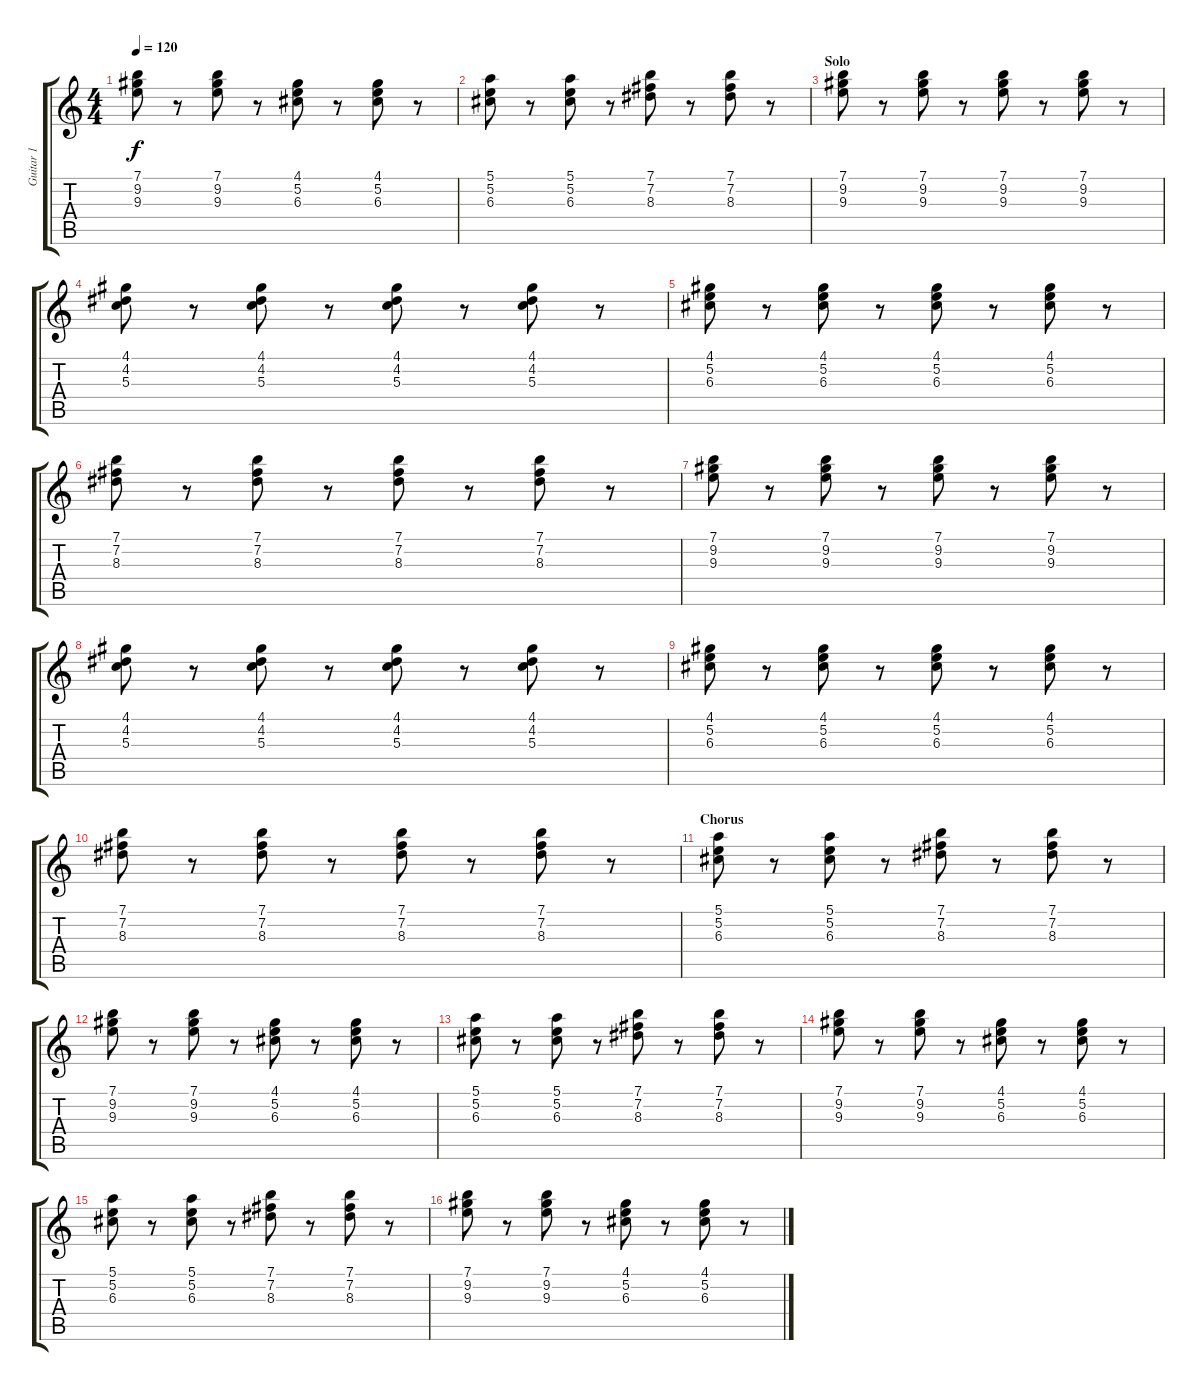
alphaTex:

\track ("Guitar 1" "Guitar 1") {instrument electricguitarclean}
\staff {score tabs}
\tuning (E4 B3 G3 D3 A2 E2) {hide}
\ts (4 4)
\tempo 120
\clef g2
\ks c
(7.1 9.2 9.3).8{dy f} r.8 (7.1 9.2 9.3).8 r.8 (4.1 5.2 6.3).8 r.8 (4.1 5.2 6.3).8 r.8 |
(5.1 5.2 6.3).8 r.8 (5.1 5.2 6.3).8 r.8 (7.1 7.2 8.3).8 r.8 (7.1 7.2 8.3).8 r.8 |
\section ("" "Solo")
(7.1 9.2 9.3).8 r.8 (7.1 9.2 9.3).8 r.8 (7.1 9.2 9.3).8 r.8 (7.1 9.2 9.3).8 r.8 |
(4.1 4.2 5.3).8 r.8 (4.1 4.2 5.3).8 r.8 (4.1 4.2 5.3).8 r.8 (4.1 4.2 5.3).8 r.8 |
(4.1 5.2 6.3).8 r.8 (4.1 5.2 6.3).8 r.8 (4.1 5.2 6.3).8 r.8 (4.1 5.2 6.3).8 r.8 |
(7.1 7.2 8.3).8 r.8 (7.1 7.2 8.3).8 r.8 (7.1 7.2 8.3).8 r.8 (7.1 7.2 8.3).8 r.8 |
(7.1 9.2 9.3).8 r.8 (7.1 9.2 9.3).8 r.8 (7.1 9.2 9.3).8 r.8 (7.1 9.2 9.3).8 r.8 |
(4.1 4.2 5.3).8 r.8 (4.1 4.2 5.3).8 r.8 (4.1 4.2 5.3).8 r.8 (4.1 4.2 5.3).8 r.8 |
(4.1 5.2 6.3).8 r.8 (4.1 5.2 6.3).8 r.8 (4.1 5.2 6.3).8 r.8 (4.1 5.2 6.3).8 r.8 |
(7.1 7.2 8.3).8 r.8 (7.1 7.2 8.3).8 r.8 (7.1 7.2 8.3).8 r.8 (7.1 7.2 8.3).8 r.8 |
\section ("" "Chorus")
(5.1 5.2 6.3).8 r.8 (5.1 5.2 6.3).8 r.8 (7.1 7.2 8.3).8 r.8 (7.1 7.2 8.3).8 r.8 |
(7.1 9.2 9.3).8 r.8 (7.1 9.2 9.3).8 r.8 (4.1 5.2 6.3).8 r.8 (4.1 5.2 6.3).8 r.8 |
(5.1 5.2 6.3).8 r.8 (5.1 5.2 6.3).8 r.8 (7.1 7.2 8.3).8 r.8 (7.1 7.2 8.3).8 r.8 |
(7.1 9.2 9.3).8 r.8 (7.1 9.2 9.3).8 r.8 (4.1 5.2 6.3).8 r.8 (4.1 5.2 6.3).8 r.8 |
(5.1 5.2 6.3).8 r.8 (5.1 5.2 6.3).8 r.8 (7.1 7.2 8.3).8 r.8 (7.1 7.2 8.3).8 r.8 |
(7.1 9.2 9.3).8 r.8 (7.1 9.2 9.3).8 r.8 (4.1 5.2 6.3).8 r.8 (4.1 5.2 6.3).8 r.8
